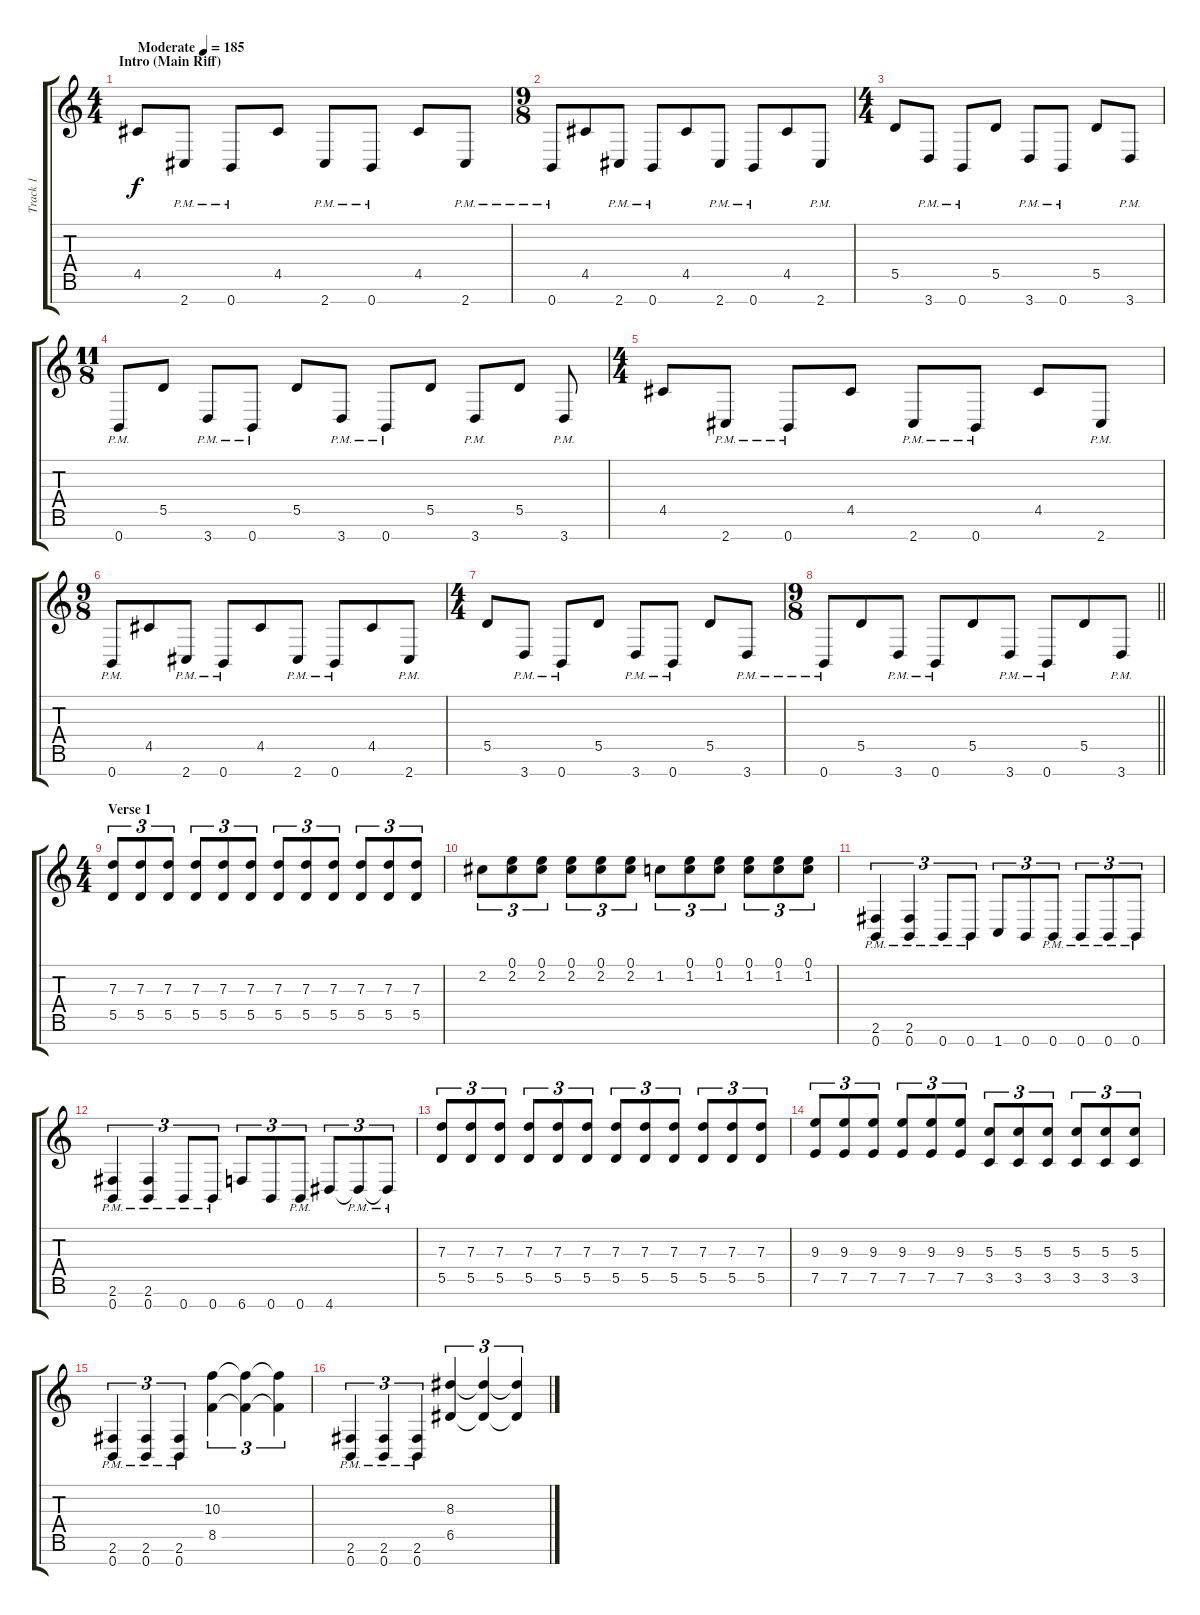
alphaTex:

\track ("Track 1" "Track 1") {instrument distortionguitar}
\staff {score tabs}
\tuning (E4 B3 G3 D3 A2 E2 B1) {hide}
\ts (4 4)
\section ("" "Intro (Main Riff)")
\tempo (185 "Moderate")
\clef g2
\ks c
4.5.8{dy f instrument distortionguitar} 2.7{pm}.8 0.7{pm}.8 4.5.8 2.7{pm}.8 0.7{pm}.8 4.5.8 2.7{pm}.8 |
\ts (9 8)
0.7{pm}.8 4.5.8 2.7{pm}.8 0.7{pm}.8 4.5.8 2.7{pm}.8 0.7{pm}.8 4.5.8 2.7{pm}.8 |
\ts (4 4)
5.5.8 3.7{pm}.8 0.7{pm}.8 5.5.8 3.7{pm}.8 0.7{pm}.8 5.5.8 3.7{pm}.8 |
\ts (11 8)
0.7{pm}.8 5.5.8 3.7{pm}.8 0.7{pm}.8 5.5.8 3.7{pm}.8 0.7{pm}.8 5.5.8 3.7{pm}.8 5.5.8 3.7{pm}.8 |
\ts (4 4)
4.5.8 2.7{pm}.8 0.7{pm}.8 4.5.8 2.7{pm}.8 0.7{pm}.8 4.5.8 2.7{pm}.8 |
\ts (9 8)
0.7{pm}.8 4.5.8 2.7{pm}.8 0.7{pm}.8 4.5.8 2.7{pm}.8 0.7{pm}.8 4.5.8 2.7{pm}.8 |
\ts (4 4)
5.5.8 3.7{pm}.8 0.7{pm}.8 5.5.8 3.7{pm}.8 0.7{pm}.8 5.5.8 3.7{pm}.8 |
\ts (9 8)
\barLineRight lightlight
0.7{pm}.8 5.5.8 3.7{pm}.8 0.7{pm}.8 5.5.8 3.7{pm}.8 0.7{pm}.8 5.5.8 3.7{pm}.8 |
\ts (4 4)
\section ("" "Verse 1")
(7.3 5.5).8{tu (3 2)} (7.3 5.5).8{tu (3 2)} (7.3 5.5).8{tu (3 2)} (7.3 5.5).8{tu (3 2)} (7.3 5.5).8{tu (3 2)} (7.3 5.5).8{tu (3 2)} (7.3 5.5).8{tu (3 2)} (7.3 5.5).8{tu (3 2)} (7.3 5.5).8{tu (3 2)} (7.3 5.5).8{tu (3 2)} (7.3 5.5).8{tu (3 2)} (7.3 5.5).8{tu (3 2)} |
2.2.8{tu (3 2)} (0.1 2.2).8{tu (3 2)} (0.1 2.2).8{tu (3 2)} (0.1 2.2).8{tu (3 2)} (0.1 2.2).8{tu (3 2)} (0.1 2.2).8{tu (3 2)} 1.2.8{tu (3 2)} (0.1 1.2).8{tu (3 2)} (0.1 1.2).8{tu (3 2)} (0.1 1.2).8{tu (3 2)} (0.1 1.2).8{tu (3 2)} (0.1 1.2).8{tu (3 2)} |
(2.6{pm} 0.7{pm}).4{tu (3 2)} (2.6{pm} 0.7{pm}).4{tu (3 2)} 0.7{pm}.8{tu (3 2)} 0.7{pm}.8{tu (3 2)} 1.7.8{tu (3 2)} 0.7.8{tu (3 2)} 0.7{pm}.8{tu (3 2)} 0.7{pm}.8{tu (3 2)} 0.7{pm}.8{tu (3 2)} 0.7{pm}.8{tu (3 2)} |
(2.6{pm} 0.7{pm}).4{tu (3 2)} (2.6{pm} 0.7{pm}).4{tu (3 2)} 0.7{pm}.8{tu (3 2)} 0.7{pm}.8{tu (3 2)} 6.7.8{tu (3 2)} 0.7.8{tu (3 2)} 0.7{pm}.8{tu (3 2)} 4.7.8{tu (3 2)} 4.7{pm t}.8{tu (3 2)} 4.7{pm t}.8{tu (3 2)} |
(7.3 5.5).8{tu (3 2)} (7.3 5.5).8{tu (3 2)} (7.3 5.5).8{tu (3 2)} (7.3 5.5).8{tu (3 2)} (7.3 5.5).8{tu (3 2)} (7.3 5.5).8{tu (3 2)} (7.3 5.5).8{tu (3 2)} (7.3 5.5).8{tu (3 2)} (7.3 5.5).8{tu (3 2)} (7.3 5.5).8{tu (3 2)} (7.3 5.5).8{tu (3 2)} (7.3 5.5).8{tu (3 2)} |
(9.3 7.5).8{tu (3 2)} (9.3 7.5).8{tu (3 2)} (9.3 7.5).8{tu (3 2)} (9.3 7.5).8{tu (3 2)} (9.3 7.5).8{tu (3 2)} (9.3 7.5).8{tu (3 2)} (5.3 3.5).8{tu (3 2)} (5.3 3.5).8{tu (3 2)} (5.3 3.5).8{tu (3 2)} (5.3 3.5).8{tu (3 2)} (5.3 3.5).8{tu (3 2)} (5.3 3.5).8{tu (3 2)} |
(2.6{pm} 0.7{pm}).4{tu (3 2)} (2.6{pm} 0.7{pm}).4{tu (3 2)} (2.6{pm} 0.7{pm}).4{tu (3 2)} (10.3 8.5).4{tu (3 2)} (10.3{t} 8.5{t}).4{tu (3 2)} (10.3{t} 8.5{t}).4{tu (3 2)} |
(2.6{pm} 0.7{pm}).4{tu (3 2)} (2.6{pm} 0.7{pm}).4{tu (3 2)} (2.6{pm} 0.7{pm}).4{tu (3 2)} (8.3 6.5).4{tu (3 2)} (8.3{t} 6.5{t}).4{tu (3 2)} (8.3{t} 6.5{t}).4{tu (3 2)}
